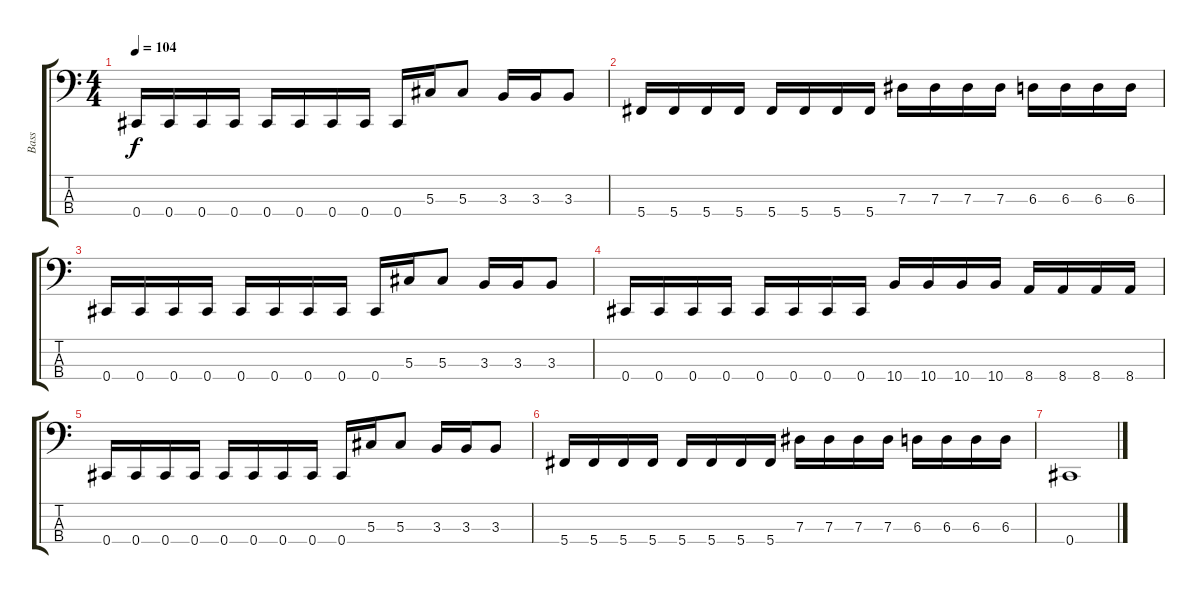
\track ("Bass" "Bass") {instrument electricbassfinger}
\staff {score tabs}
\tuning (Gb2 Db2 Ab1 Db1) {hide}
\ts (4 4)
\tempo 104
\clef f4
\ks c
0.4.16{dy f} 0.4.16 0.4.16 0.4.16 0.4.16 0.4.16 0.4.16 0.4.16 0.4.16 5.3.16 5.3.8 3.3.16 3.3.16 3.3.8 |
5.4.16 5.4.16 5.4.16 5.4.16 5.4.16 5.4.16 5.4.16 5.4.16 7.3.16 7.3.16 7.3.16 7.3.16 6.3.16 6.3.16 6.3.16 6.3.16 |
0.4.16 0.4.16 0.4.16 0.4.16 0.4.16 0.4.16 0.4.16 0.4.16 0.4.16 5.3.16 5.3.8 3.3.16 3.3.16 3.3.8 |
0.4.16 0.4.16 0.4.16 0.4.16 0.4.16 0.4.16 0.4.16 0.4.16 10.4.16 10.4.16 10.4.16 10.4.16 8.4.16 8.4.16 8.4.16 8.4.16 |
0.4.16 0.4.16 0.4.16 0.4.16 0.4.16 0.4.16 0.4.16 0.4.16 0.4.16 5.3.16 5.3.8 3.3.16 3.3.16 3.3.8 |
5.4.16 5.4.16 5.4.16 5.4.16 5.4.16 5.4.16 5.4.16 5.4.16 7.3.16 7.3.16 7.3.16 7.3.16 6.3.16 6.3.16 6.3.16 6.3.16 |
0.4.1
